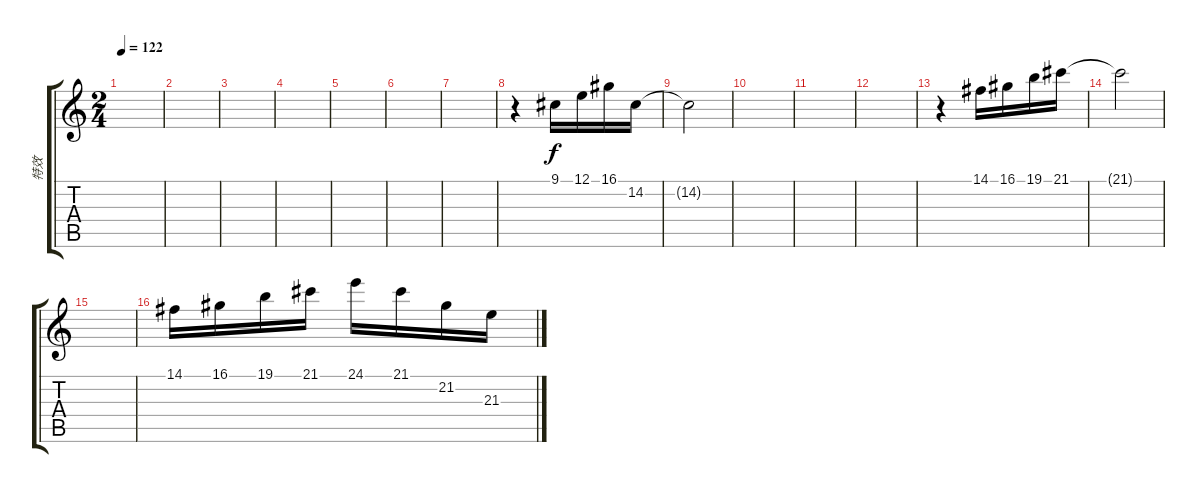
\track ("特效" "特效") {instrument glockenspiel}
\staff {score tabs}
\tuning (E4 B3 G3 D3 A2 E2) {hide}
\ts (2 4)
\tempo 122
\clef g2
\ks c
|
|
|
|
|
|
|
r.4 9.1.16 12.1.16 16.1.16 14.2.16 |
14.2{t}.2 |
|
|
|
r.4 14.1.16 16.1.16 19.1.16 21.1.16 |
21.1{t}.2 |
|
14.1.16 16.1.16 19.1.16 21.1.16 24.1.16 21.1.16 21.2.16 21.3.16
